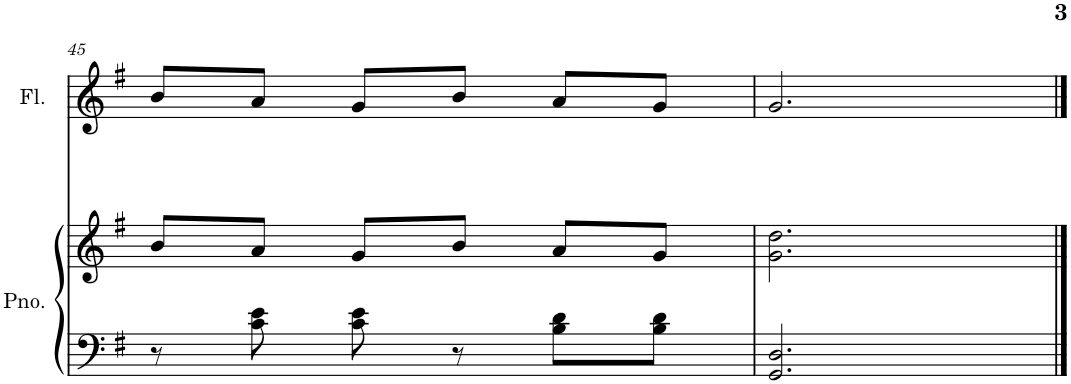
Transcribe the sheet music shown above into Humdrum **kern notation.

**kern	**kern	**kern
*part2	*part2	*part1
*staff3	*staff2	*staff1
*I"Piano	*	*I"Flute
*I'Pno.	*	*I'Fl.
!!LO:PB:g=z
*clefF4	*clefG2	*clefG2
*k[f#]	*k[f#]	*k[f#]
*M3/4	*M3/4	*M3/4
=45	=45	=45
8r	8b/L	8b/L
8c\ 8e\	8a/J	8a/J
8c\ 8e\	8g/L	8g/L
8r	8b/J	8b/J
8B\ 8d\L	8a/L	8a/L
8B\ 8d\J	8g/J	8g/J
=46	=46	=46
2.GG/ 2.D/	2.g\ 2.dd\	2.g/
==	==	==
*-	*-	*-
